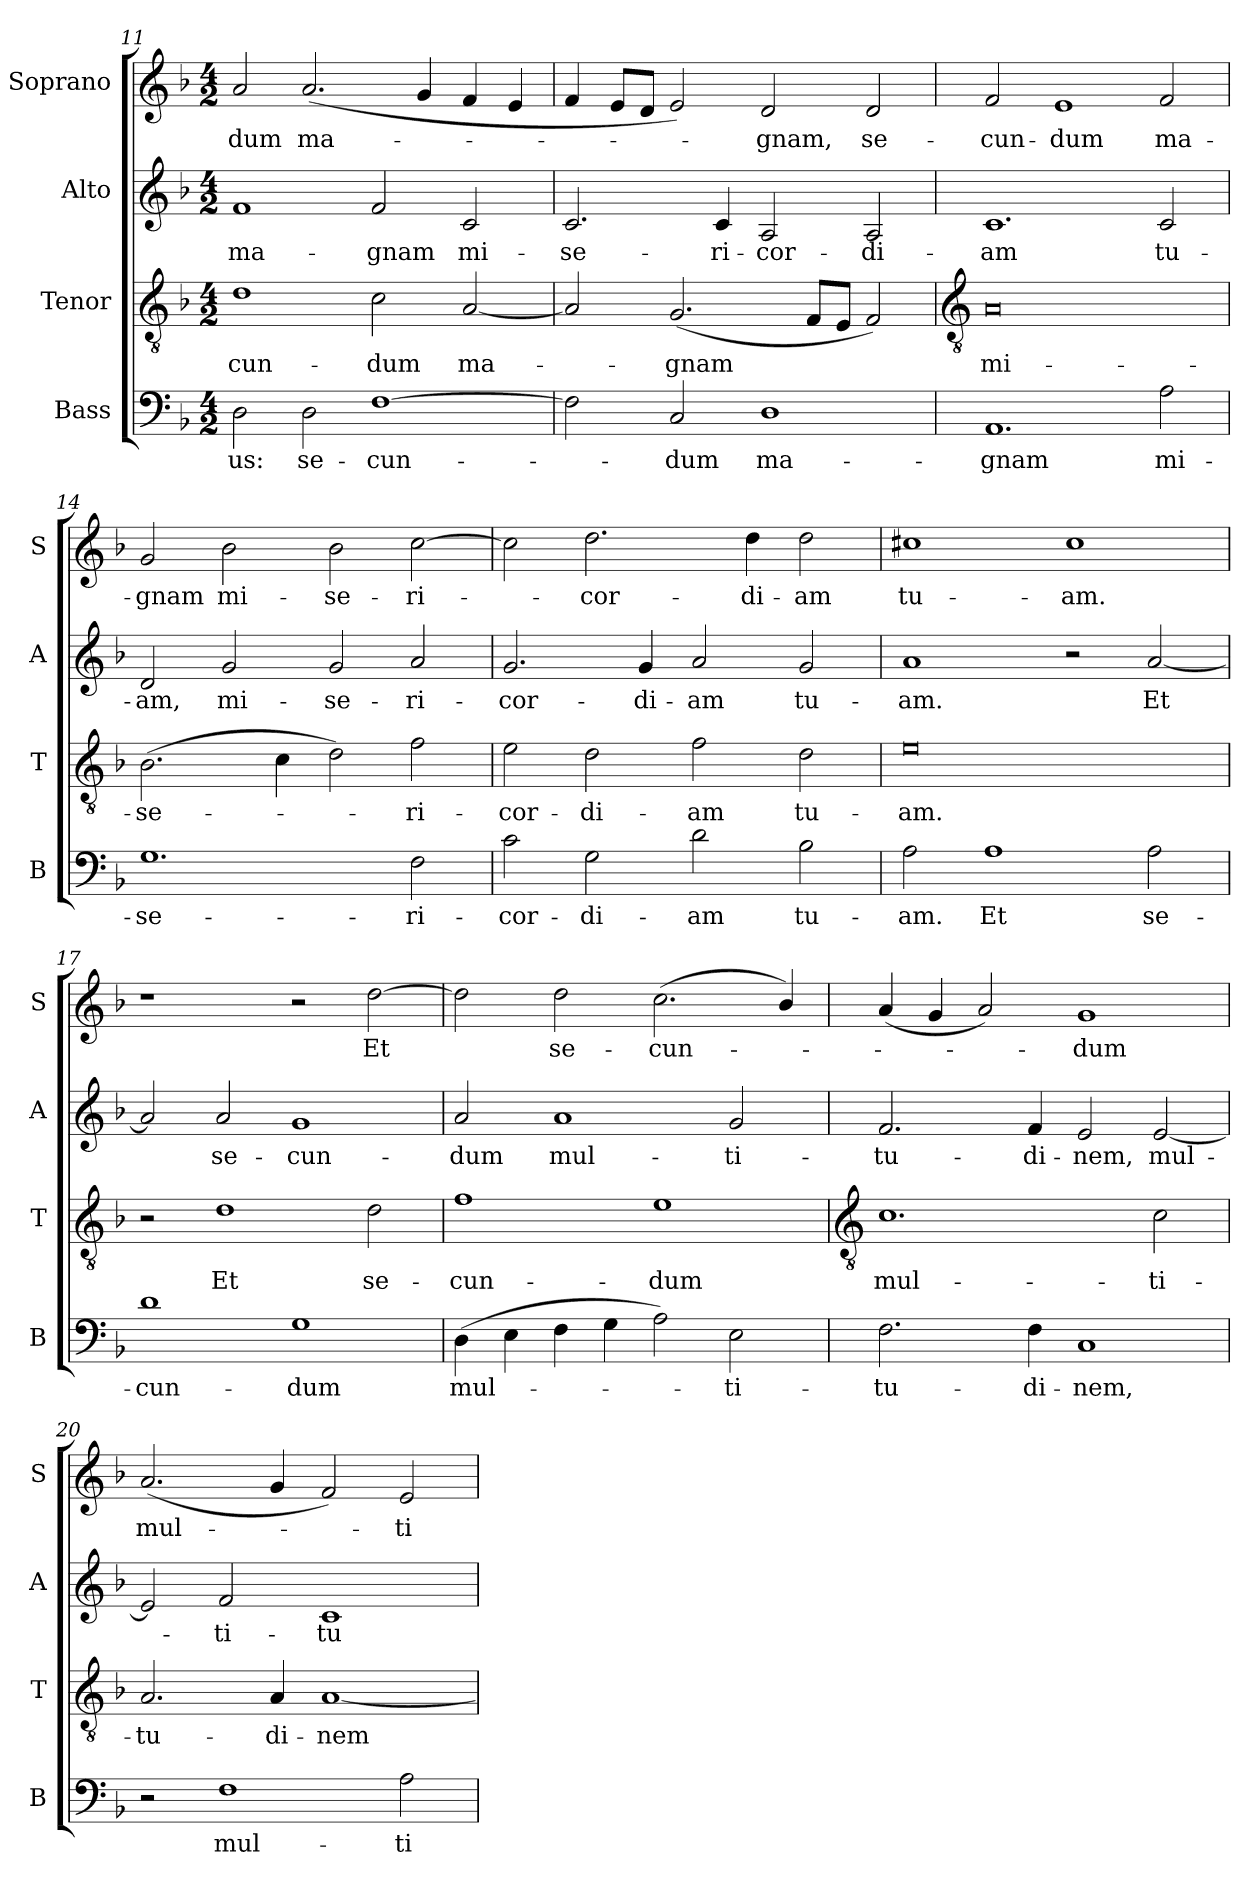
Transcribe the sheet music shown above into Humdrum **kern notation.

**kern	**text	**kern	**text	**kern	**text	**kern	**text
*part4	*part4	*part3	*part3	*part2	*part2	*part1	*part1
*staff4	*staff4	*staff3	*staff3	*staff2	*staff2	*staff1	*staff1
*I"Bass	*	*I"Tenor	*	*I"Alto	*	*I"Soprano	*
*I'B	*	*I'T	*	*I'A	*	*I'S	*
*clefF4	*	*clefGv2	*	*clefG2	*	*clefG2	*
*k[b-]	*	*k[b-]	*	*k[b-]	*	*k[b-]	*
*F:	*	*F:	*	*F:	*	*F:	*
*M4/2	*	*M4/2	*	*M4/2	*	*M4/2	*
=11	=11	=11	=11	=11	=11	=11	=11
!	!LO:LY:b	!	!LO:LY:b	!	!LO:LY:b	!	!LO:LY:b
2D	-us:	1d	-cun-	1f	ma-	2a	-dum
!	!LO:LY:b	!	!	!	!	!	!LO:LY:b
2D	se-	.	.	.	.	(<2.a	ma-
!	!LO:LY:b	!	!LO:LY:b	!	!LO:LY:b	!	!
[1F	-cun-	2c	-dum	2f	-gnam	.	.
.	.	.	.	.	.	4g	.
!	!	!	!LO:LY:b	!	!LO:LY:b	!	!
.	.	[2A	ma-	2c	mi-	4f	.
.	.	.	.	.	.	4e	.
=12	=12	=12	=12	=12	=12	=12	=12
!	!	!	!	!	!LO:LY:b	!	!
2F]	.	2A]	.	2.c	-se-	4f	.
.	.	.	.	.	.	8eL	.
.	.	.	.	.	.	8dJ	.
!	!LO:LY:b	!	!LO:LY:b	!	!	!	!
2C	dum	(<2.G	gnam	.	.	2e)	.
!	!	!	!	!	!LO:LY:b	!	!
.	.	.	.	4c	-ri-	.	.
!	!LO:LY:b	!	!	!	!LO:LY:b	!	!LO:LY:b
1D	ma-	.	.	2A	-cor-	2d	gnam,
.	.	8FL	.	.	.	.	.
.	.	8EJ	.	.	.	.	.
!	!	!	!	!	!LO:LY:b	!	!LO:LY:b
.	.	2F)	.	2A	-di-	2d	se-
!!LO:LB:g=z
=13	=13	=13	=13	=13	=13	=13	=13
*	*	*clefGv2	*	*	*	*	*
!	!LO:LY:b	!	!LO:LY:b	!	!LO:LY:b	!	!LO:LY:b
1.AA	-gnam	0A	mi-	1.c	-am	2f	-cun-
!	!	!	!	!	!	!	!LO:LY:b
.	.	.	.	.	.	1e	-dum
!	!LO:LY:b	!	!	!	!LO:LY:b	!	!LO:LY:b
2A	mi-	.	.	2c	tu-	2f	ma-
=14	=14	=14	=14	=14	=14	=14	=14
!	!LO:LY:b	!	!LO:LY:b	!	!LO:LY:b	!	!LO:LY:b
1.G	-se-	(>2.B-	-se-	2d	-am,	2g	-gnam
!	!	!	!	!	!LO:LY:b	!	!LO:LY:b
.	.	.	.	2g	mi-	2b-	mi-
.	.	4c	.	.	.	.	.
!	!	!	!	!	!LO:LY:b	!	!LO:LY:b
.	.	2d)	.	2g	-se-	2b-	-se-
!	!LO:LY:b	!	!LO:LY:b	!	!LO:LY:b	!	!LO:LY:b
2F	-ri-	2f	ri-	2a	-ri-	[2cc	-ri-
=15	=15	=15	=15	=15	=15	=15	=15
!	!LO:LY:b	!	!LO:LY:b	!	!LO:LY:b	!	!
2c	-cor-	2e	-cor-	2.g	-cor-	2cc]	.
!	!LO:LY:b	!	!LO:LY:b	!	!	!	!LO:LY:b
2G	-di-	2d	-di-	.	.	2.dd	cor-
!	!	!	!	!	!LO:LY:b	!	!
.	.	.	.	4g	-di-	.	.
!	!LO:LY:b	!	!LO:LY:b	!	!LO:LY:b	!	!
2d	-am	2f	-am	2a	-am	.	.
!	!	!	!	!	!	!	!LO:LY:b
.	.	.	.	.	.	4dd	-di-
!	!LO:LY:b	!	!LO:LY:b	!	!LO:LY:b	!	!LO:LY:b
2B-	tu-	2d	tu-	2g	tu-	2dd	-am
=16	=16	=16	=16	=16	=16	=16	=16
!	!LO:LY:b	!	!LO:LY:b	!	!LO:LY:b	!	!LO:LY:b
2A	-am.	0e	-am.	1a	-am.	1cc#X	tu-
!	!LO:LY:b	!	!	!	!	!	!
1A	Et	.	.	.	.	.	.
!	!	!	!	!	!	!	!LO:LY:b
.	.	.	.	2r	.	1cc#	-am.
!	!LO:LY:b	!	!	!	!LO:LY:b	!	!
2A	se-	.	.	[2a	Et	.	.
=17	=17	=17	=17	=17	=17	=17	=17
!	!LO:LY:b	!	!	!	!	!	!
1d	-cun-	2r	.	2a]	.	1r	.
!	!	!	!LO:LY:b	!	!LO:LY:b	!	!
.	.	1d	Et	2a	se-	.	.
!	!LO:LY:b	!	!	!	!LO:LY:b	!	!
1G	-dum	.	.	1g	-cun-	2r	.
!	!	!	!LO:LY:b	!	!	!	!LO:LY:b
.	.	2d	se-	.	.	[2dd	Et
=18	=18	=18	=18	=18	=18	=18	=18
!	!LO:LY:b	!	!LO:LY:b	!	!LO:LY:b	!	!
(>4D	mul-	1f	-cun-	2a	-dum	2dd]	.
4E	.	.	.	.	.	.	.
!	!	!	!	!	!LO:LY:b	!	!LO:LY:b
4F	.	.	.	1a	mul-	2dd	se-
4G	.	.	.	.	.	.	.
!	!	!	!LO:LY:b	!	!	!	!LO:LY:b
2A)	.	1e	-dum	.	.	(<2.cc	-cun-
!	!LO:LY:b	!	!	!	!LO:LY:b	!	!
2E	ti-	.	.	2g	-ti-	.	.
.	.	.	.	.	.	4b-/)	.
!!LO:LB:g=z
=19	=19	=19	=19	=19	=19	=19	=19
*	*	*clefGv2	*	*	*	*	*
!	!LO:LY:b	!	!LO:LY:b	!	!LO:LY:b	!	!
2.F	-tu-	1.c	mul-	2.f	-tu-	(<4a	.
.	.	.	.	.	.	4g	.
.	.	.	.	.	.	2a)	.
!	!LO:LY:b	!	!	!	!LO:LY:b	!	!
4F	-di-	.	.	4f	-di-	.	.
!	!LO:LY:b	!	!	!	!LO:LY:b	!	!LO:LY:b
1C	-nem,	.	.	2e	-nem,	1g	dum
!	!	!	!LO:LY:b	!	!LO:LY:b	!	!
.	.	2c	-ti-	[2e	mul-	.	.
=20	=20	=20	=20	=20	=20	=20	=20
!	!	!	!LO:LY:b	!	!	!	!LO:LY:b
2r	.	2.A	-tu-	2e]	.	(<2.a	mul-
!	!LO:LY:b	!	!	!	!LO:LY:b	!	!
1F	mul-	.	.	2f	ti-	.	.
!	!	!	!LO:LY:b	!	!	!	!
.	.	4A	-di-	.	.	4g	.
!	!	!	!LO:LY:b	!	!LO:LY:b	!	!
.	.	[1A	-nem	1c	-tu-	2f)	.
!	!LO:LY:b	!	!	!	!	!	!LO:LY:b
2A	-ti-	.	.	.	.	2e	ti-
=	=	=	=	=	=	=	=
*-	*-	*-	*-	*-	*-	*-	*-
